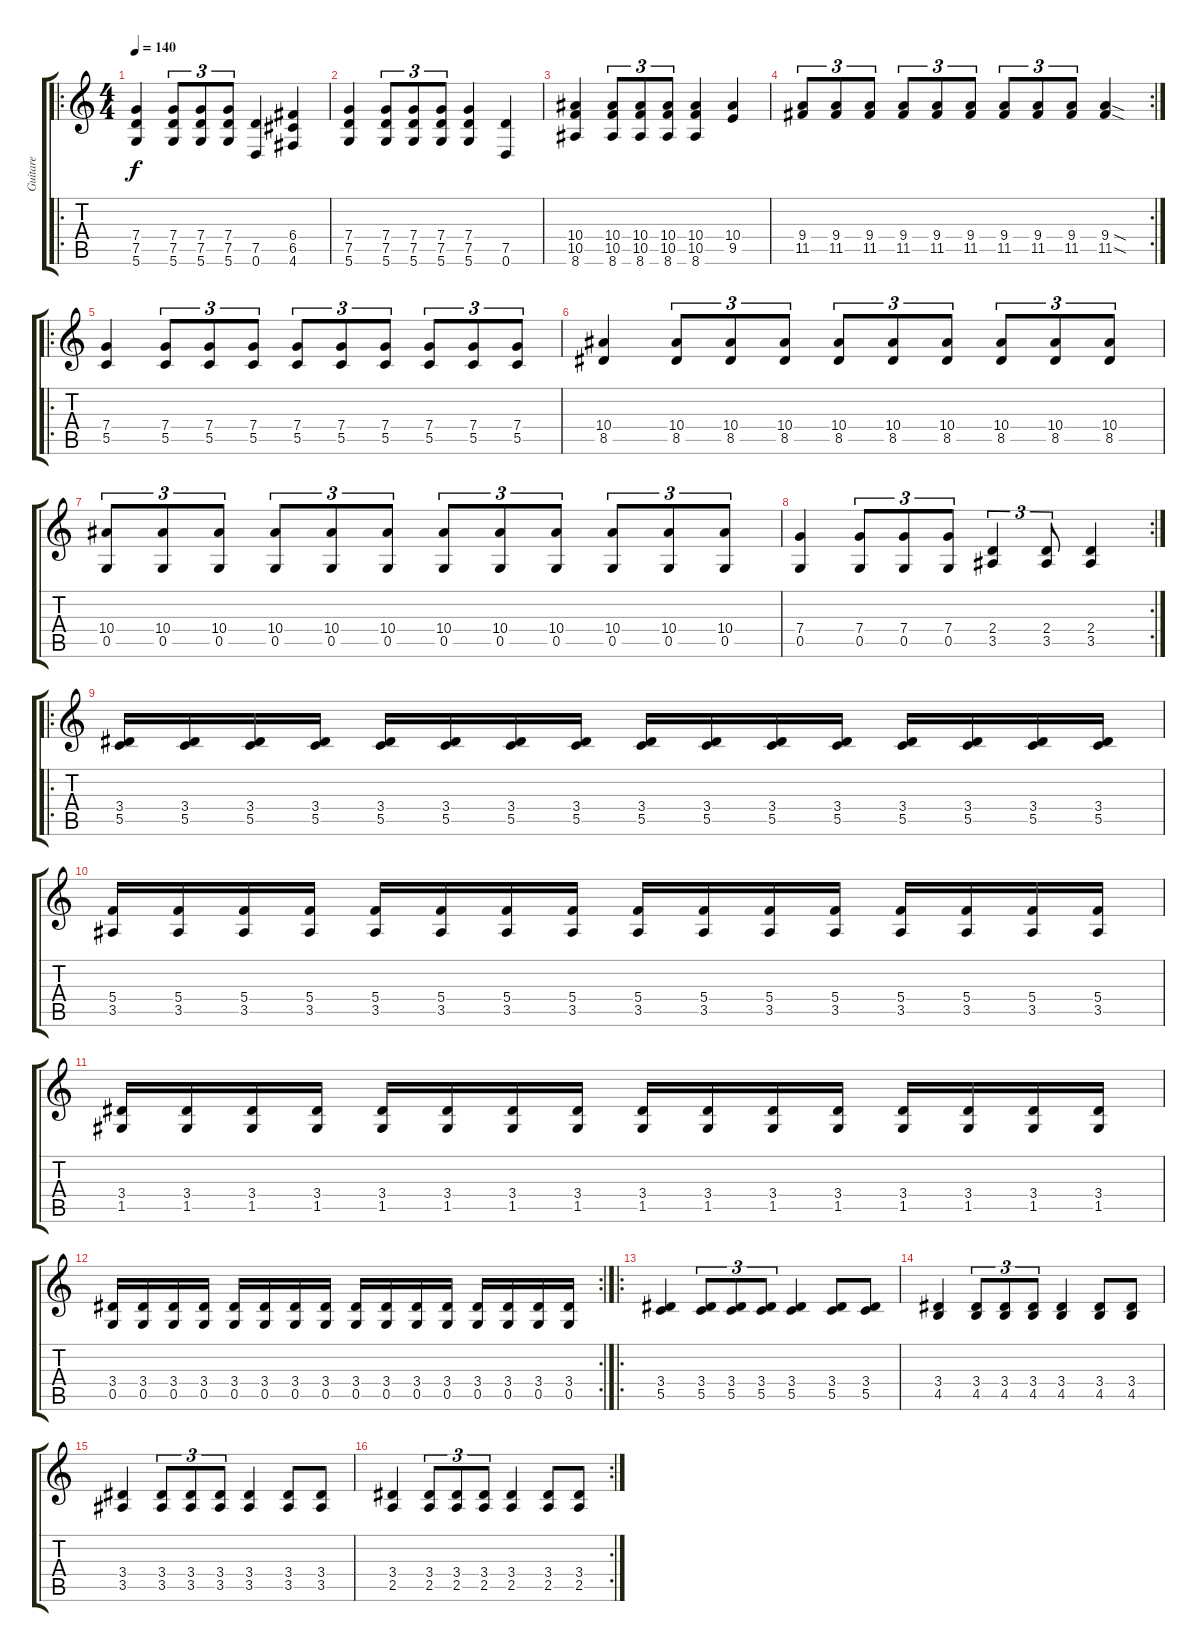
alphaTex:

\track ("Guitare" "Guitare") {instrument distortionguitar}
\staff {score tabs}
\tuning (D4 A3 F3 C3 G2 D2) {hide}
\ro
\ts (4 4)
\tempo 140
\clef g2
\ks c
(7.4 7.5 5.6).4{dy f} (7.4 7.5 5.6).8{tu (3 2)} (7.4 7.5 5.6).8{tu (3 2)} (7.4 7.5 5.6).8{tu (3 2)} (7.5 0.6).4 (6.4 6.5 4.6).4 |
(7.4 7.5 5.6).4 (7.4 7.5 5.6).8{tu (3 2)} (7.4 7.5 5.6).8{tu (3 2)} (7.4 7.5 5.6).8{tu (3 2)} (7.4 7.5 5.6).4 (7.5 0.6).4 |
(10.4 10.5 8.6).4 (10.4 10.5 8.6).8{tu (3 2)} (10.4 10.5 8.6).8{tu (3 2)} (10.4 10.5 8.6).8{tu (3 2)} (10.4 10.5 8.6).4 (10.4 9.5).4 |
\rc 2
(9.4 11.5).8{tu (3 2)} (9.4 11.5).8{tu (3 2)} (9.4 11.5).8{tu (3 2)} (9.4 11.5).8{tu (3 2)} (9.4 11.5).8{tu (3 2)} (9.4 11.5).8{tu (3 2)} (9.4 11.5).8{tu (3 2)} (9.4 11.5).8{tu (3 2)} (9.4 11.5).8{tu (3 2)} (9.4{sod} 11.5{sod}).4 |
\ro
(7.4 5.5).4 (7.4 5.5).8{tu (3 2)} (7.4 5.5).8{tu (3 2)} (7.4 5.5).8{tu (3 2)} (7.4 5.5).8{tu (3 2)} (7.4 5.5).8{tu (3 2)} (7.4 5.5).8{tu (3 2)} (7.4 5.5).8{tu (3 2)} (7.4 5.5).8{tu (3 2)} (7.4 5.5).8{tu (3 2)} |
(10.4 8.5).4 (10.4 8.5).8{tu (3 2)} (10.4 8.5).8{tu (3 2)} (10.4 8.5).8{tu (3 2)} (10.4 8.5).8{tu (3 2)} (10.4 8.5).8{tu (3 2)} (10.4 8.5).8{tu (3 2)} (10.4 8.5).8{tu (3 2)} (10.4 8.5).8{tu (3 2)} (10.4 8.5).8{tu (3 2)} |
(10.4 0.5).8{tu (3 2)} (10.4 0.5).8{tu (3 2)} (10.4 0.5).8{tu (3 2)} (10.4 0.5).8{tu (3 2)} (10.4 0.5).8{tu (3 2)} (10.4 0.5).8{tu (3 2)} (10.4 0.5).8{tu (3 2)} (10.4 0.5).8{tu (3 2)} (10.4 0.5).8{tu (3 2)} (10.4 0.5).8{tu (3 2)} (10.4 0.5).8{tu (3 2)} (10.4 0.5).8{tu (3 2)} |
\rc 2
(7.4 0.5).4 (7.4 0.5).8{tu (3 2)} (7.4 0.5).8{tu (3 2)} (7.4 0.5).8{tu (3 2)} (2.4 3.5).4{tu (3 2)} (2.4 3.5).8{tu (3 2)} (2.4 3.5).4 |
\ro
(3.4 5.5).16 (3.4 5.5).16 (3.4 5.5).16 (3.4 5.5).16 (3.4 5.5).16 (3.4 5.5).16 (3.4 5.5).16 (3.4 5.5).16 (3.4 5.5).16 (3.4 5.5).16 (3.4 5.5).16 (3.4 5.5).16 (3.4 5.5).16 (3.4 5.5).16 (3.4 5.5).16 (3.4 5.5).16 |
(5.4 3.5).16 (5.4 3.5).16 (5.4 3.5).16 (5.4 3.5).16 (5.4 3.5).16 (5.4 3.5).16 (5.4 3.5).16 (5.4 3.5).16 (5.4 3.5).16 (5.4 3.5).16 (5.4 3.5).16 (5.4 3.5).16 (5.4 3.5).16 (5.4 3.5).16 (5.4 3.5).16 (5.4 3.5).16 |
(3.4 1.5).16 (3.4 1.5).16 (3.4 1.5).16 (3.4 1.5).16 (3.4 1.5).16 (3.4 1.5).16 (3.4 1.5).16 (3.4 1.5).16 (3.4 1.5).16 (3.4 1.5).16 (3.4 1.5).16 (3.4 1.5).16 (3.4 1.5).16 (3.4 1.5).16 (3.4 1.5).16 (3.4 1.5).16 |
\rc 2
(3.4 0.5).16 (3.4 0.5).16 (3.4 0.5).16 (3.4 0.5).16 (3.4 0.5).16 (3.4 0.5).16 (3.4 0.5).16 (3.4 0.5).16 (3.4 0.5).16 (3.4 0.5).16 (3.4 0.5).16 (3.4 0.5).16 (3.4 0.5).16 (3.4 0.5).16 (3.4 0.5).16 (3.4 0.5).16 |
\ro
(3.4 5.5).4 (3.4 5.5).8{tu (3 2)} (3.4 5.5).8{tu (3 2)} (3.4 5.5).8{tu (3 2)} (3.4 5.5).4 (3.4 5.5).8 (3.4 5.5).8 |
(3.4 4.5).4 (3.4 4.5).8{tu (3 2)} (3.4 4.5).8{tu (3 2)} (3.4 4.5).8{tu (3 2)} (3.4 4.5).4 (3.4 4.5).8 (3.4 4.5).8 |
(3.4 3.5).4 (3.4 3.5).8{tu (3 2)} (3.4 3.5).8{tu (3 2)} (3.4 3.5).8{tu (3 2)} (3.4 3.5).4 (3.4 3.5).8 (3.4 3.5).8 |
\rc 2
(3.4 2.5).4 (3.4 2.5).8{tu (3 2)} (3.4 2.5).8{tu (3 2)} (3.4 2.5).8{tu (3 2)} (3.4 2.5).4 (3.4 2.5).8 (3.4 2.5).8
